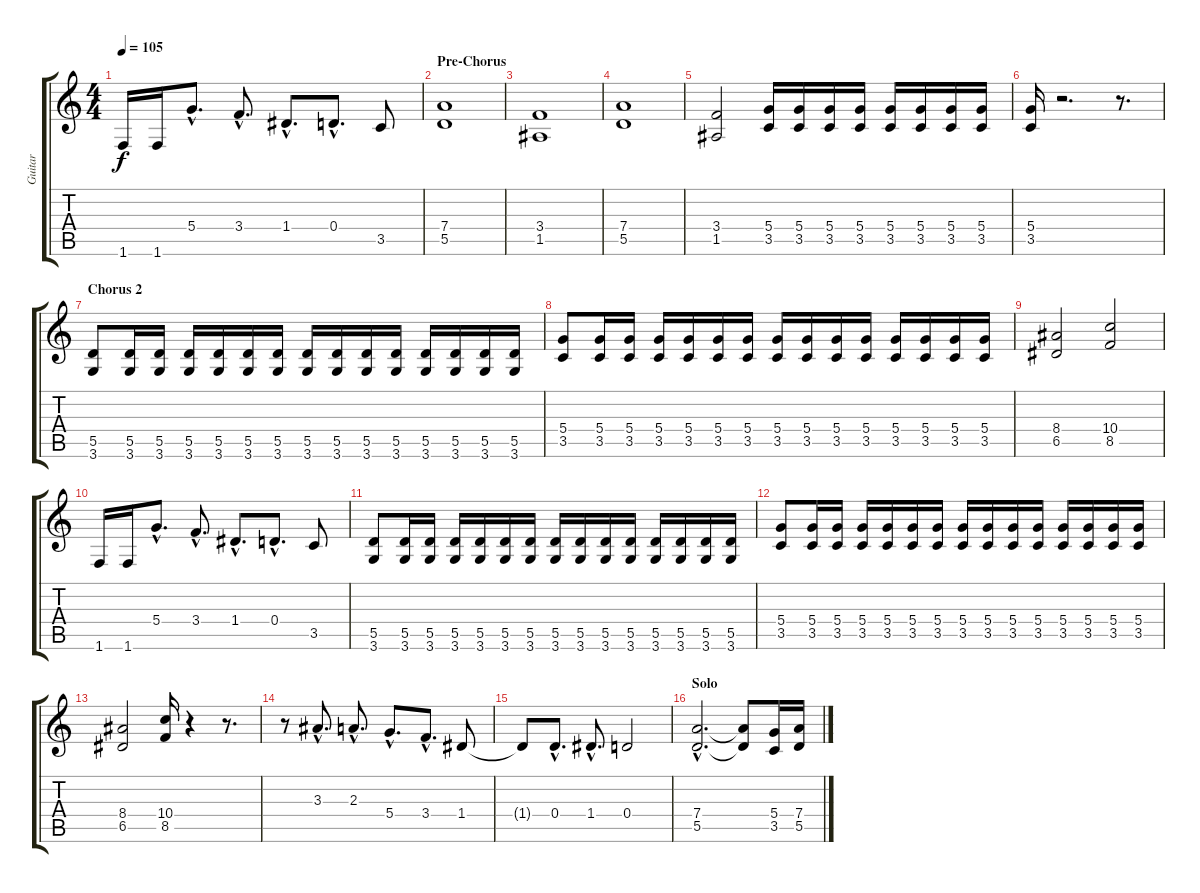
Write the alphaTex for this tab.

\track ("Guitar" "Guitar") {instrument distortionguitar}
\staff {score tabs}
\tuning (E4 B3 G3 D3 A2 E2) {hide}
\ts (4 4)
\tempo 105
\clef g2
\ks c
1.6.16{dy f} 1.6.16 5.4{hac}.8{d} 3.4{hac}.8{d} 1.4{hac}.8{d} 0.4{hac}.8{d} 3.5.8 |
\section ("" "Pre-Chorus")
(7.4 5.5).1 |
(3.4 1.5).1 |
(7.4 5.5).1 |
(3.4 1.5).2 (5.4 3.5).16 (5.4 3.5).16 (5.4 3.5).16 (5.4 3.5).16 (5.4 3.5).16 (5.4 3.5).16 (5.4 3.5).16 (5.4 3.5).16 |
(5.4 3.5).16 r.2{d} r.8{d} |
\section ("" "Chorus 2")
(5.5 3.6).8 (5.5 3.6).16 (5.5 3.6).16 (5.5 3.6).16 (5.5 3.6).16 (5.5 3.6).16 (5.5 3.6).16 (5.5 3.6).16 (5.5 3.6).16 (5.5 3.6).16 (5.5 3.6).16 (5.5 3.6).16 (5.5 3.6).16 (5.5 3.6).16 (5.5 3.6).16 |
(5.4 3.5).8 (5.4 3.5).16 (5.4 3.5).16 (5.4 3.5).16 (5.4 3.5).16 (5.4 3.5).16 (5.4 3.5).16 (5.4 3.5).16 (5.4 3.5).16 (5.4 3.5).16 (5.4 3.5).16 (5.4 3.5).16 (5.4 3.5).16 (5.4 3.5).16 (5.4 3.5).16 |
(8.4 6.5).2 (10.4 8.5).2 |
1.6.16 1.6.16 5.4{hac}.8{d} 3.4{hac}.8{d} 1.4{hac}.8{d} 0.4{hac}.8{d} 3.5.8 |
(5.5 3.6).8 (5.5 3.6).16 (5.5 3.6).16 (5.5 3.6).16 (5.5 3.6).16 (5.5 3.6).16 (5.5 3.6).16 (5.5 3.6).16 (5.5 3.6).16 (5.5 3.6).16 (5.5 3.6).16 (5.5 3.6).16 (5.5 3.6).16 (5.5 3.6).16 (5.5 3.6).16 |
(5.4 3.5).8 (5.4 3.5).16 (5.4 3.5).16 (5.4 3.5).16 (5.4 3.5).16 (5.4 3.5).16 (5.4 3.5).16 (5.4 3.5).16 (5.4 3.5).16 (5.4 3.5).16 (5.4 3.5).16 (5.4 3.5).16 (5.4 3.5).16 (5.4 3.5).16 (5.4 3.5).16 |
(8.4 6.5).2 (10.4 8.5).16 r.4 r.8{d} |
r.8 3.3{hac}.8{d} 2.3{hac}.8{d} 5.4{hac}.8{d} 3.4{hac}.8{d} 1.4.8 |
1.4{t}.8 0.4{hac}.8{d} 1.4{hac}.8{d} 0.4.2 |
\section ("" "Solo")
(7.4{hac} 5.5{hac}).2{d} (7.4{t} 5.5{t}).8 (5.4 3.5).16 (7.4 5.5).16
